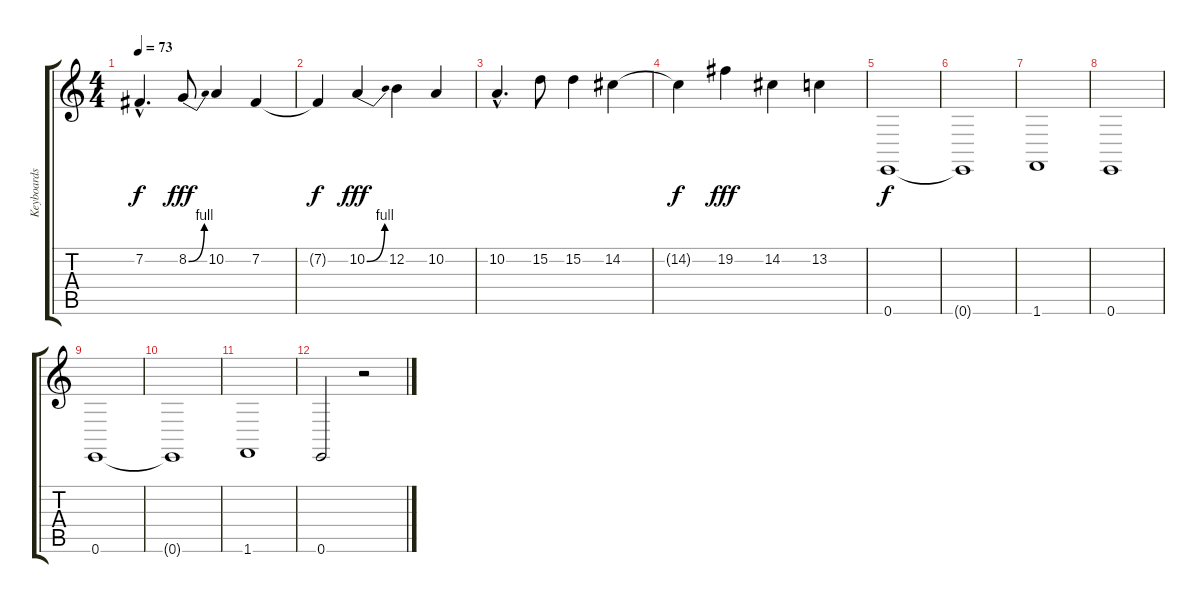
\track ("Keyboards 2 / Solo Guitar" "Keyboards ") {instrument pad4choir}
\staff {score tabs}
\tuning (E4 B3 G3 D3 A2 E2) {hide}
\ts (4 4)
\tempo 73
\clef g2
\ks c
7.2{hac t}.4{d dy f} 8.2{be (bend 0 0 60 4)}.8{dy fff} 10.2.4 7.2.4 |
7.2{t}.4{dy f} 10.2{be (bend 0 0 60 4)}.4{dy fff} 12.2.4 10.2.4 |
10.2{hac}.4{d} 15.2.8 15.2.4 14.2.4 |
14.2{t}.4{dy f} 19.2.4{dy fff} 14.2.4 13.2.4 |
0.6.1{dy f instrument pad4choir} |
0.6{t}.1 |
1.6.1 |
0.6.1 |
0.6.1 |
0.6{t}.1 |
1.6.1 |
0.6.2 r.2
